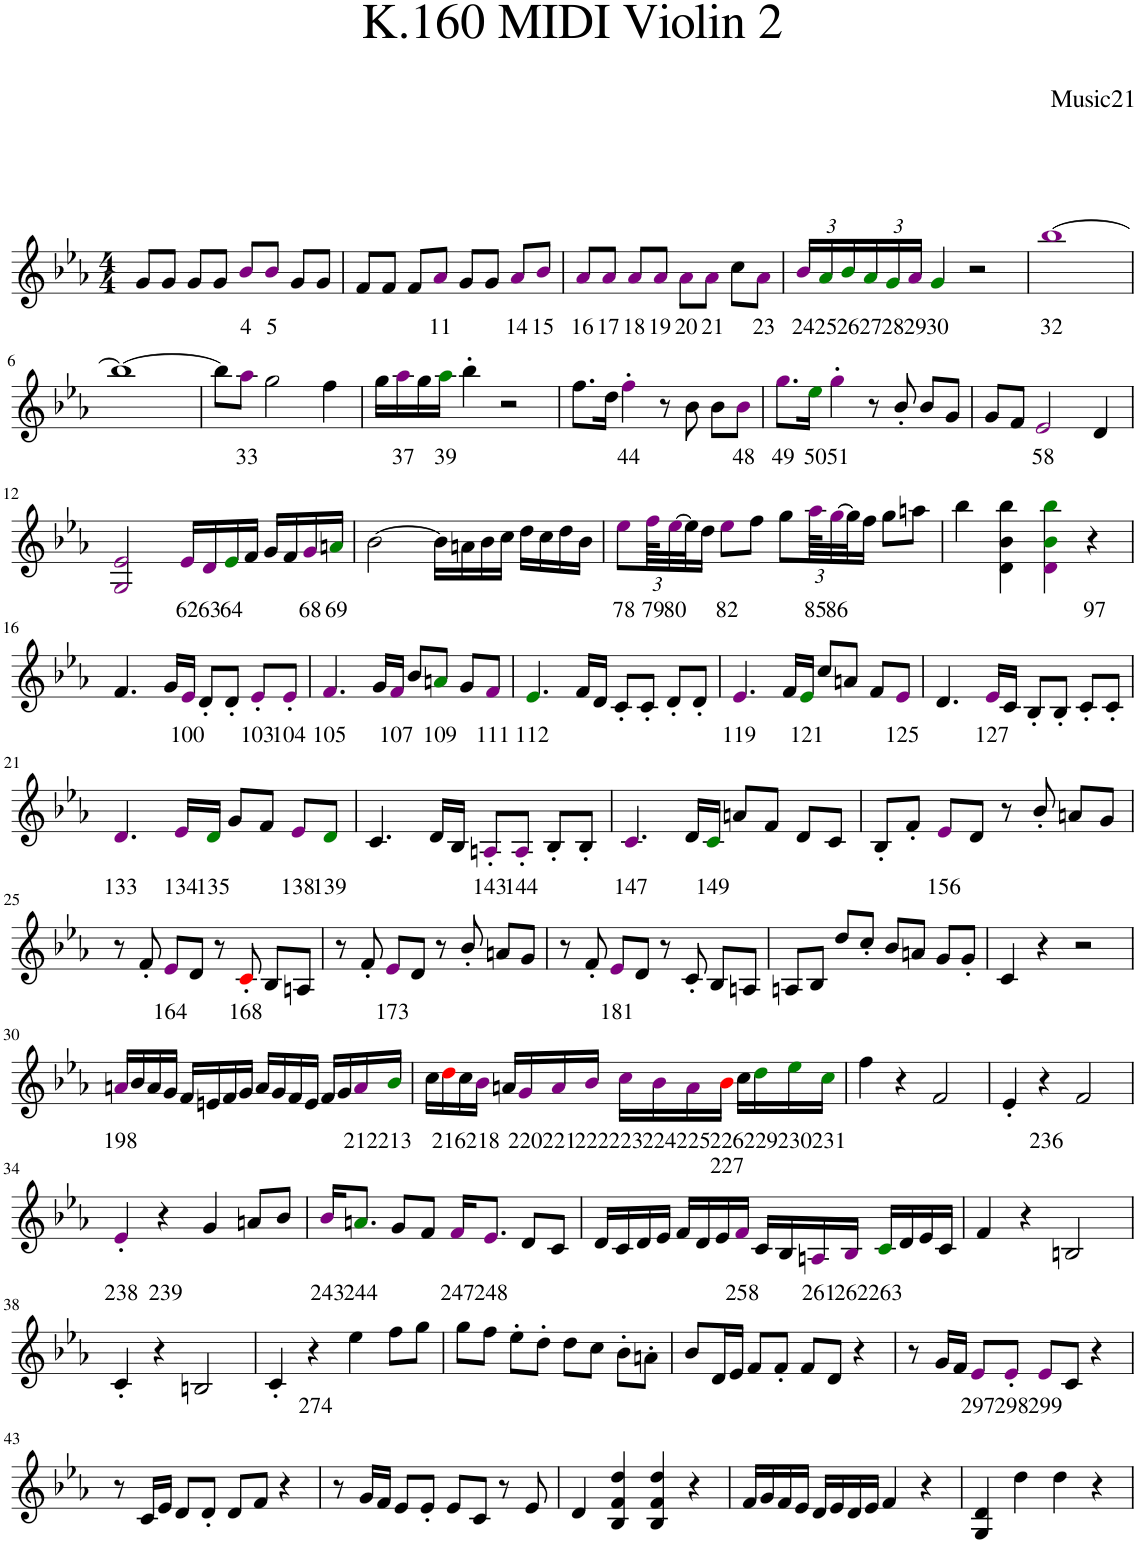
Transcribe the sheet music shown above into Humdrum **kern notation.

**kern	**text	**text
*part1	*part1	*part1
*staff1	*staff1	*staff1
*I"Violin, Violino II	*	*
*I'Vln.	*	*
*clefG2	*	*
*k[b-e-a-]	*	*
*M4/4	*	*
=1	=1	=1
8g/L	.	.
8g/J	.	.
8g/L	.	.
8g/J	.	.
!	!LO:LY:b	!
8b-i/L	4	.
!	!LO:LY:b	!
8b-i/J	5	.
8g/L	.	.
8g/J	.	.
=2	=2	=2
8f/L	.	.
8f/J	.	.
8f/L	.	.
!	!LO:LY:b	!
8a-i/J	11	.
8g/L	.	.
8g/J	.	.
!	!LO:LY:b	!
8a-i/L	14	.
!	!LO:LY:b	!
8b-i/J	15	.
=3	=3	=3
!	!LO:LY:b	!
8a-i/L	16	.
!	!LO:LY:b	!
8a-i/J	17	.
!	!LO:LY:b	!
8a-i/L	18	.
!	!LO:LY:b	!
8a-i/J	19	.
!	!LO:LY:b	!
8a-i\L	20	.
!	!LO:LY:b	!
8a-i\J	21	.
8cc\L	.	.
!	!LO:LY:b	!
8a-i\J	23	.
=4	=4	=4
*Xbrackettup	*	*
!	!LO:LY:b	!
24b-i/LL	24	.
!	!LO:LY:b	!
24a-j/	25	.
!	!LO:LY:b	!
24b-j/	26	.
!	!LO:LY:b	!
24a-j/	27	.
!	!LO:LY:b	!
24gj/	28	.
!	!LO:LY:b	!
24a-i/JJ	29	.
!	!LO:LY:b	!
4gj/	30	.
2r	.	.
=5	=5	=5
!	!LO:LY:b	!
[1bb-i	32	.
!!LO:LB:g=z
=6	=6	=6
1bb-_	.	.
=7	=7	=7
8bb-\L]	.	.
!	!LO:LY:b	!
8aa-i\J	33	.
2gg\	.	.
4ff\	.	.
=8	=8	=8
16gg\LL	.	.
!	!LO:LY:b	!
16aa-i\	37	.
16gg\	.	.
!	!LO:LY:b	!
16aa-j\JJ	39	.
4bb-'\	.	.
2r	.	.
=9	=9	=9
8.ff\L	.	.
16dd\Jk	.	.
!	!LO:LY:b	!
4ff'i\	44	.
8r	.	.
8b-\	.	.
8b-\L	.	.
!	!LO:LY:b	!
8b-i\J	48	.
=10	=10	=10
!	!LO:LY:b	!
8.ggi\L	49	.
!	!LO:LY:b	!
16ee-j\Jk	50	.
!	!LO:LY:b	!
4gg'i\	51	.
8r	.	.
8b-'/	.	.
8b-/L	.	.
8g/J	.	.
=11	=11	=11
8g/L	.	.
8f/J	.	.
!	!LO:LY:b	!
2e-i/	58	.
4d/	.	.
!!LO:LB:g=z
=12	=12	=12
2Gi/ 2e-i/	.	.
!	!LO:LY:b	!
16e-i/LL	62	.
!	!LO:LY:b	!
16di/	63	.
!	!LO:LY:b	!
16e-j/	64	.
16f/JJ	.	.
16g/LL	.	.
16f/	.	.
!	!LO:LY:b	!
16gi/	68	.
!	!LO:LY:b	!
16anj/JJ	69	.
=13	=13	=13
[2b-\	.	.
16b-\LL]	.	.
16an\	.	.
16b-\	.	.
16cc\JJ	.	.
16dd\LL	.	.
16cc\	.	.
16dd\	.	.
16b-\JJ	.	.
=14	=14	=14
!	!LO:LY:b	!
8ee-i\L	78	.
!	!LO:LY:b	!
96ffi\KLL	79	.
!	!LO:LY:b	!
[48ee-i\	80	.
32ee-\J]	.	.
16dd\JJ	.	.
!	!LO:LY:b	!
8ee-i\L	82	.
8ff\J	.	.
8gg\L	.	.
!	!LO:LY:b	!
96aa-i\KLL	85	.
!	!LO:LY:b	!
[48ggi\	86	.
32gg\J]	.	.
16ff\JJ	.	.
8gg\L	.	.
8aan\J	.	.
=15	=15	=15
4bb-\	.	.
4d\ 4b-\ 4bb-\	.	.
4di\ 4b-j\ 4bb-j\	.	.
!	!LO:LY:b	!
4r	97	.
!!LO:LB:g=z
=16	=16	=16
4.f/	.	.
16g/LL	.	.
!	!LO:LY:b	!
16e-i/JJ	100	.
8d'/L	.	.
8d'/J	.	.
!	!LO:LY:b	!
8e-'i/L	103	.
!	!LO:LY:b	!
8e-'i/J	104	.
=17	=17	=17
!	!LO:LY:b	!
4.fi/	105	.
16g/LL	.	.
!	!LO:LY:b	!
16fi/JJ	107	.
8b-/L	.	.
!	!LO:LY:b	!
8anj/J	109	.
8g/L	.	.
!	!LO:LY:b	!
8fi/J	111	.
=18	=18	=18
!	!LO:LY:b	!
4.e-j/	112	.
16f/LL	.	.
16d/JJ	.	.
8c'/L	.	.
8c'/J	.	.
8d'/L	.	.
8d'/J	.	.
=19	=19	=19
!	!LO:LY:b	!
4.e-i/	119	.
16f/LL	.	.
!	!LO:LY:b	!
16e-j/JJ	121	.
8cc/L	.	.
8an/J	.	.
8f/L	.	.
!	!LO:LY:b	!
8e-i/J	125	.
=20	=20	=20
4.d/	.	.
!	!LO:LY:b	!
16e-i/LL	127	.
16c/JJ	.	.
8B-'/L	.	.
8B-'/J	.	.
8c'/L	.	.
8c'/J	.	.
!!LO:LB:g=z
=21	=21	=21
!	!LO:LY:b	!
4.di/	133	.
!	!LO:LY:b	!
16e-i/LL	134	.
!	!LO:LY:b	!
16dj/JJ	135	.
8g/L	.	.
8f/J	.	.
!	!LO:LY:b	!
8e-i/L	138	.
!	!LO:LY:b	!
8dj/J	139	.
=22	=22	=22
4.c/	.	.
16d/LL	.	.
16B-/JJ	.	.
!	!LO:LY:b	!
8An'i/L	143	.
!	!LO:LY:b	!
8A'i/J	144	.
8B-'/L	.	.
8B-'/J	.	.
=23	=23	=23
!	!LO:LY:b	!
4.ci/	147	.
16d/LL	.	.
!	!LO:LY:b	!
16cj/JJ	149	.
8an/L	.	.
8f/J	.	.
8d/L	.	.
8c/J	.	.
=24	=24	=24
8B-'/L	.	.
8f'/J	.	.
!	!LO:LY:b	!
8e-i/L	156	.
8d/J	.	.
8r	.	.
8b-'/	.	.
8an/L	.	.
8g/J	.	.
!!LO:LB:g=z
=25	=25	=25
8r	.	.
8f'/	.	.
!	!LO:LY:b	!
8e-i/L	164	.
8d/J	.	.
8r	.	.
!	!LO:LY:b	!
8c'Z/	168	.
8B-/L	.	.
8An/J	.	.
=26	=26	=26
8r	.	.
8f'/	.	.
!	!LO:LY:b	!
8e-i/L	173	.
8d/J	.	.
8r	.	.
8b-'/	.	.
8an/L	.	.
8g/J	.	.
=27	=27	=27
8r	.	.
8f'/	.	.
!	!LO:LY:b	!
8e-i/L	181	.
8d/J	.	.
8r	.	.
8c'/	.	.
8B-/L	.	.
8An/J	.	.
=28	=28	=28
8An/L	.	.
8B-/J	.	.
8dd/L	.	.
8cc'/J	.	.
8b-/L	.	.
8an/J	.	.
8g/L	.	.
8g'/J	.	.
=29	=29	=29
4c/	.	.
4r	.	.
2r	.	.
!!LO:LB:g=z
=30	=30	=30
!	!LO:LY:b	!
16ani/LL	198	.
16b-/	.	.
16a/	.	.
16g/JJ	.	.
16f/LL	.	.
16en/	.	.
16f/	.	.
16g/JJ	.	.
16a/LL	.	.
16g/	.	.
16f/	.	.
16e/JJ	.	.
16f/LL	.	.
16g/	.	.
!	!LO:LY:b	!
16ai/	212	.
!	!LO:LY:b	!
16b-j/JJ	213	.
=31	=31	=31
16cc\LL	.	.
!	!LO:LY:b	!
16ddZ\	216	.
16cc\	.	.
!	!LO:LY:b	!
16b-i\JJ	218	.
16an/LL	.	.
!	!LO:LY:b	!
16gi/	220	.
!	!LO:LY:b	!
16ai/	221	.
!	!LO:LY:b	!
16b-i/JJ	222	.
!	!LO:LY:b	!
16cci\LL	223	.
!	!LO:LY:b	!
16b-i\	224	.
!	!LO:LY:b	!
16ai\	225	.
!	!LO:LY:b	!LO:LY:b
16b-Z\JJ	226	227
16cc\LL	.	.
!	!LO:LY:b	!
16ddj\	229	.
!	!LO:LY:b	!
16ee-j\	230	.
!	!LO:LY:b	!
16ccj\JJ	231	.
=32	=32	=32
4ff\	.	.
4r	.	.
2f/	.	.
=33	=33	=33
4e-'/	.	.
!	!LO:LY:b	!
4r	236	.
2f/	.	.
!!LO:LB:g=z
=34	=34	=34
!	!LO:LY:b	!
4e-'i/	238	.
!	!LO:LY:b	!
4r	239	.
4g/	.	.
8an/L	.	.
8b-/J	.	.
=35	=35	=35
!	!LO:LY:b	!
16b-i/KL	243	.
!	!LO:LY:b	!
8.anj/J	244	.
8g/L	.	.
8f/J	.	.
!	!LO:LY:b	!
16fi/KL	247	.
!	!LO:LY:b	!
8.e-i/J	248	.
8d/L	.	.
8c/J	.	.
=36	=36	=36
16d/LL	.	.
16c/	.	.
16d/	.	.
16e-/JJ	.	.
16f/LL	.	.
16d/	.	.
16e-/	.	.
!	!LO:LY:b	!
16fi/JJ	258	.
16c/LL	.	.
16B-/	.	.
!	!LO:LY:b	!
16Ani/	261	.
!	!LO:LY:b	!
16B-i/JJ	262	.
!	!LO:LY:b	!
16cj/LL	263	.
16d/	.	.
16e-/	.	.
16c/JJ	.	.
=37	=37	=37
4f/	.	.
4r	.	.
2Bn/	.	.
!!LO:LB:g=z
=38	=38	=38
4c'/	.	.
4r	.	.
2Bn/	.	.
=39	=39	=39
4c'/	.	.
!	!LO:LY:b	!
4r	274	.
4ee-\	.	.
8ff\L	.	.
8gg\J	.	.
=40	=40	=40
8gg\L	.	.
8ff\J	.	.
8ee-'\L	.	.
8dd'\J	.	.
8dd\L	.	.
8cc\J	.	.
8b-'\L	.	.
8an'\J	.	.
=41	=41	=41
8b-/L	.	.
16d/L	.	.
16e-/JJ	.	.
8f/L	.	.
8f'/J	.	.
8f/L	.	.
8d/J	.	.
4r	.	.
=42	=42	=42
8r	.	.
16g/LL	.	.
16f/JJ	.	.
!	!LO:LY:b	!
8e-i/L	297	.
!	!LO:LY:b	!
8e-'i/J	298	.
!	!LO:LY:b	!
8e-i/L	299	.
8c/J	.	.
4r	.	.
!!LO:LB:g=z
=43	=43	=43
8r	.	.
16c/LL	.	.
16e-/JJ	.	.
8d/L	.	.
8d'/J	.	.
8d/L	.	.
8f/J	.	.
4r	.	.
=44	=44	=44
8r	.	.
16g/LL	.	.
16f/JJ	.	.
8e-/L	.	.
8e-'/J	.	.
8e-/L	.	.
8c/J	.	.
8r	.	.
8e-/	.	.
=45	=45	=45
4d/	.	.
4B-/ 4f/ 4dd/	.	.
4B-/ 4f/ 4dd/	.	.
4r	.	.
=46	=46	=46
16f/LL	.	.
16g/	.	.
16f/	.	.
16e-/JJ	.	.
16d/LL	.	.
16e-/	.	.
16d/	.	.
16e-/JJ	.	.
4f/	.	.
4r	.	.
=47	=47	=47
4G/ 4d/	.	.
4dd\	.	.
4dd\	.	.
4r	.	.
=	=	=
*-	*-	*-
